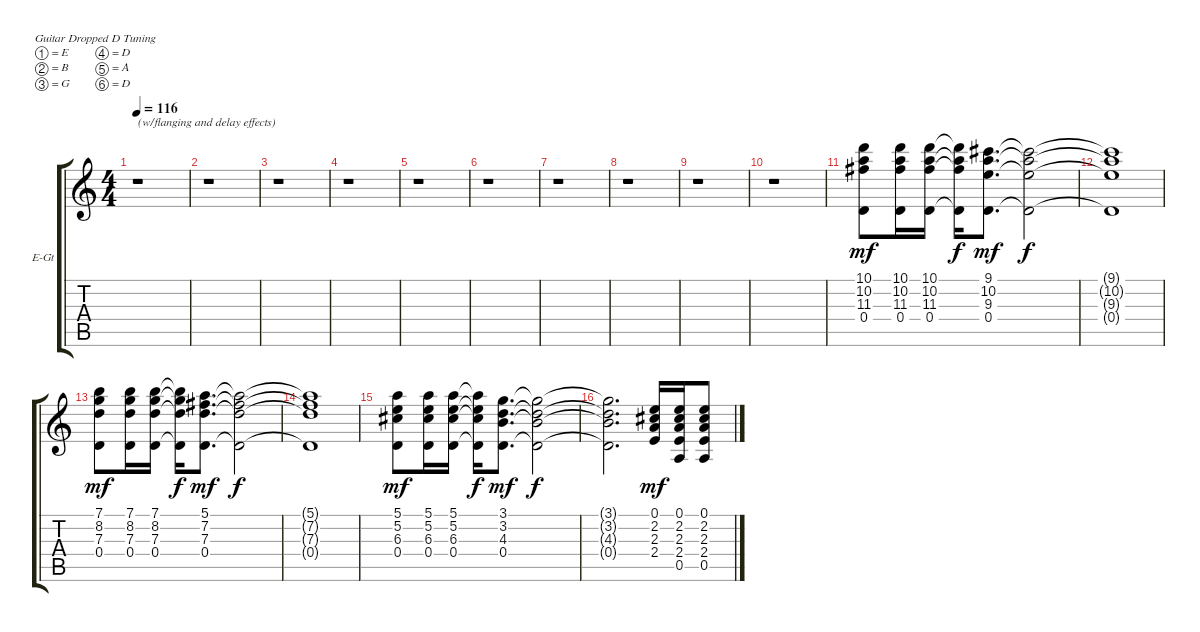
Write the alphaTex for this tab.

\bracketExtendMode groupsimilarinstruments
\firstSystemTrackNameOrientation horizontal
\otherSystemsTrackNameOrientation horizontal
\track ("Guitar 3" "E-Gt") {instrument overdrivenguitar}
\staff {score tabs}
\tuning (E4 B3 G3 D3 A2 D2)
\ts (4 4)
\tempo 116
\clef g2
\ks c
r.1{txt "(w/flanging and delay effects)" dy mf instrument overdrivenguitar} |
r.1 |
r.1 |
r.1 |
r.1 |
r.1 |
r.1 |
r.1 |
r.1 |
r.1 |
(10.1 10.2 11.3 0.4).8 (10.1 10.2 11.3 0.4).16 (10.1 10.2 11.3 0.4).16 (10.1{t} 10.2{t} 11.3{t} 0.4{t}).16{dy f} (9.1 10.2 9.3 0.4).8{d dy mf} (9.1{t} 10.2{t} 9.3{t} 0.4{t}).2{dy f} |
(9.1{t} 10.2{t} 9.3{t} 0.4{t}).1 |
(7.1 8.2 7.3 0.4).8{dy mf} (7.1 8.2 7.3 0.4).16 (7.1 8.2 7.3 0.4).16 (7.1{t} 8.2{t} 7.3{t} 0.4{t}).16{dy f} (5.1 7.2 7.3 0.4).8{d dy mf} (5.1{t} 7.2{t} 7.3{t} 0.4{t}).2{dy f} |
(5.1{t} 7.2{t} 7.3{t} 0.4{t}).1 |
(5.1 5.2 6.3 0.4).8{dy mf} (5.1 5.2 6.3 0.4).16 (5.1 5.2 6.3 0.4).16 (5.1{t} 5.2{t} 6.3{t} 0.4{t}).16{dy f} (3.1 3.2 4.3 0.4).8{d dy mf} (3.1{t} 3.2{t} 4.3{t} 0.4{t}).2{dy f} |
(3.1{t} 3.2{t} 4.3{t} 0.4{t}).2{d} (0.1 2.2 2.3 2.4).16{dy mf} (0.1 2.2 2.3 2.4 0.5).16 (0.1 2.2 2.3 2.4 0.5).8
